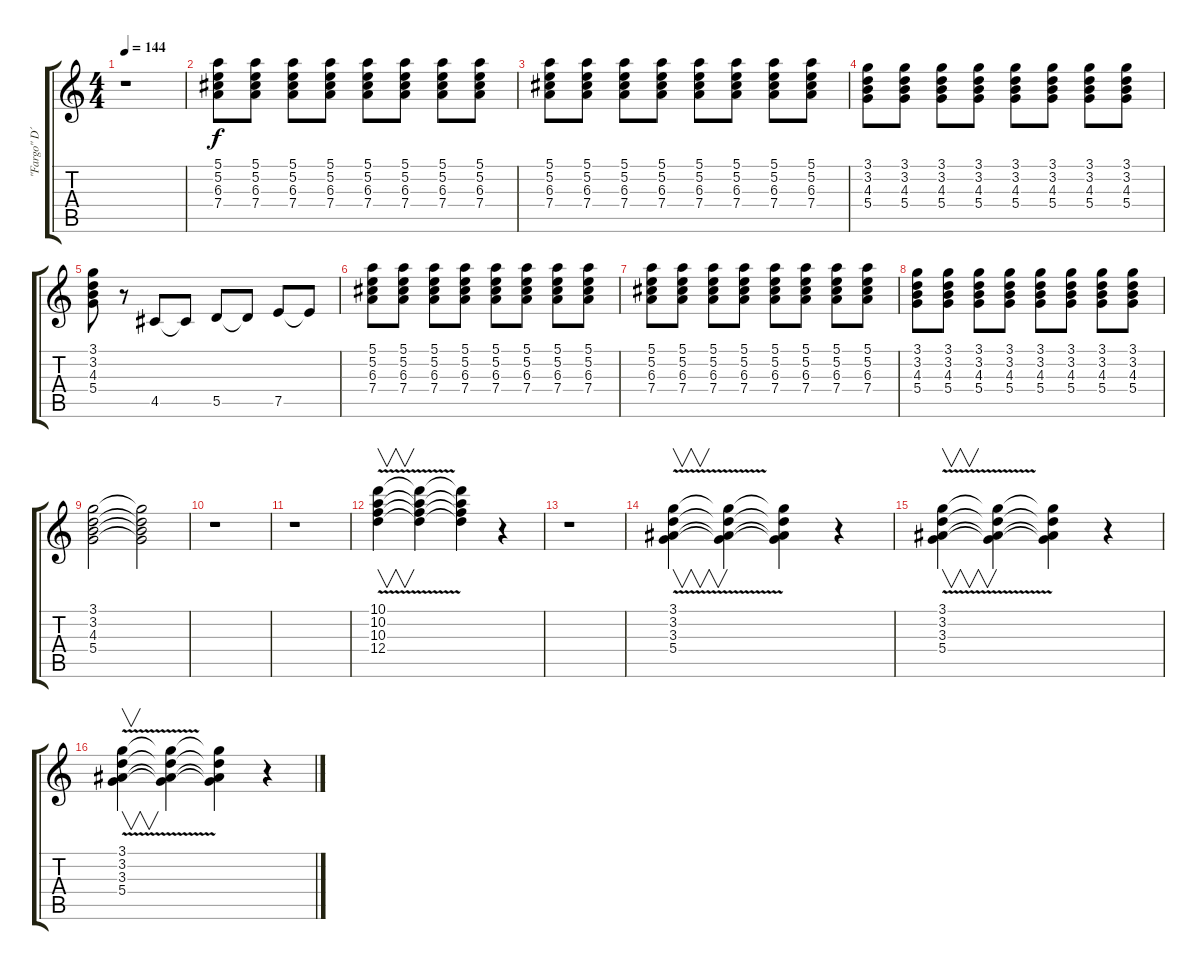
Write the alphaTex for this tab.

\track ("\"Fargo\" D´Aviero" "\"Fargo\" D´") {instrument overdrivenguitar}
\staff {score tabs}
\tuning (E4 B3 G3 D3 A2 E2) {hide}
\ts (4 4)
\tempo 144
\clef g2
\ks c
r.1{dy f} |
(5.1 5.2 6.3 7.4).8{volume 7 instrument overdrivenguitar} (5.1 5.2 6.3 7.4).8 (5.1 5.2 6.3 7.4).8 (5.1 5.2 6.3 7.4).8 (5.1 5.2 6.3 7.4).8 (5.1 5.2 6.3 7.4).8 (5.1 5.2 6.3 7.4).8 (5.1 5.2 6.3 7.4).8 |
(5.1 5.2 6.3 7.4).8 (5.1 5.2 6.3 7.4).8 (5.1 5.2 6.3 7.4).8 (5.1 5.2 6.3 7.4).8 (5.1 5.2 6.3 7.4).8 (5.1 5.2 6.3 7.4).8 (5.1 5.2 6.3 7.4).8 (5.1 5.2 6.3 7.4).8 |
(3.1 3.2 4.3 5.4).8 (3.1 3.2 4.3 5.4).8 (3.1 3.2 4.3 5.4).8 (3.1 3.2 4.3 5.4).8 (3.1 3.2 4.3 5.4).8 (3.1 3.2 4.3 5.4).8 (3.1 3.2 4.3 5.4).8 (3.1 3.2 4.3 5.4).8 |
(3.1 3.2 4.3 5.4).8 r.8 4.5.8 4.5{t}.8 5.5.8 5.5{t}.8 7.5.8 7.5{t}.8 |
(5.1 5.2 6.3 7.4).8 (5.1 5.2 6.3 7.4).8 (5.1 5.2 6.3 7.4).8 (5.1 5.2 6.3 7.4).8 (5.1 5.2 6.3 7.4).8 (5.1 5.2 6.3 7.4).8 (5.1 5.2 6.3 7.4).8 (5.1 5.2 6.3 7.4).8 |
(5.1 5.2 6.3 7.4).8 (5.1 5.2 6.3 7.4).8 (5.1 5.2 6.3 7.4).8 (5.1 5.2 6.3 7.4).8 (5.1 5.2 6.3 7.4).8 (5.1 5.2 6.3 7.4).8 (5.1 5.2 6.3 7.4).8 (5.1 5.2 6.3 7.4).8 |
(3.1 3.2 4.3 5.4).8 (3.1 3.2 4.3 5.4).8 (3.1 3.2 4.3 5.4).8 (3.1 3.2 4.3 5.4).8 (3.1 3.2 4.3 5.4).8 (3.1 3.2 4.3 5.4).8 (3.1 3.2 4.3 5.4).8 (3.1 3.2 4.3 5.4).8 |
(3.1 3.2 4.3 5.4).2 (3.1{t} 3.2{t} 4.3{t} 5.4{t}).2 |
r.1 |
r.1 |
(10.1 10.2 10.3 12.4{v}).4{v volume 10 instrument electricguitarclean} (10.1{t} 10.2{t} 10.3{t} 12.4{t}).4 (10.1{t} 10.2{t} 10.3{t} 12.4{t}).4 r.4 |
r.1 |
(3.1 3.2 3.3 5.4{v}).4{v} (3.1{t} 3.2{t} 3.3{t} 5.4{t}).4 (3.1{t} 3.2{t} 3.3{t} 5.4{t}).4 r.4 |
(3.1{v} 3.2 3.3 5.4).4{v} (3.1{t} 3.2{t} 3.3{t} 5.4{t}).4 (3.1{t} 3.2{t} 3.3{t} 5.4{t}).4 r.4 |
(3.1{v} 3.2 3.3 5.4).4{v} (3.1{t} 3.2{t} 3.3{t} 5.4{t}).4 (3.1{t} 3.2{t} 3.3{t} 5.4{t}).4 r.4
